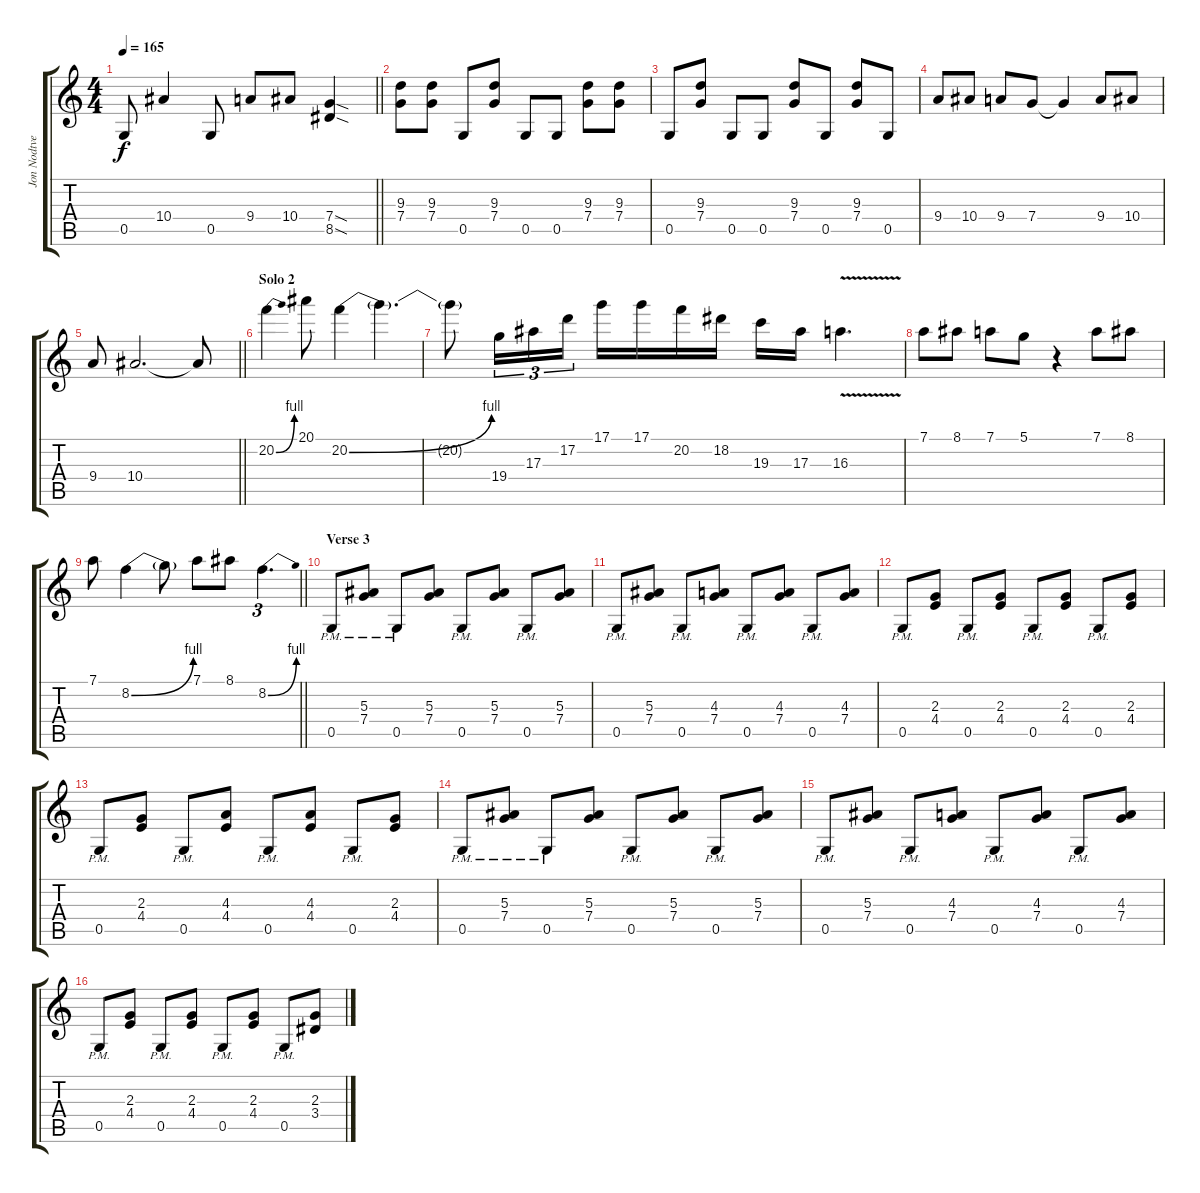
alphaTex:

\track ("Jon Nodtveidt " "Jon Nodtve") {instrument distortionguitar}
\staff {score tabs}
\tuning (D4 A3 F3 C3 G2 D2) {hide}
\ts (4 4)
\tempo 165
\clef g2
\barLineRight lightlight
\ks c
0.5.8{dy f} 10.4.4 0.5.8 9.4.8 10.4.8 (7.4{sod} 8.5{sod}).4 |
(9.3 7.4).8 (9.3 7.4).8 0.5.8 (9.3 7.4).8 0.5.8 0.5.8 (9.3 7.4).8 (9.3 7.4).8 |
0.5.8 (9.3 7.4).8 0.5.8 0.5.8 (9.3 7.4).8 0.5.8 (9.3 7.4).8 0.5.8 |
9.4.8 10.4.8 9.4.8 7.4.8 7.4{t}.4 9.4.8 10.4.8 |
\barLineRight lightlight
9.4.8 10.4.2{d} 10.4{t}.8 |
\section ("" "Solo 2")
20.2{be (bend 0 0 60 4)}.4 20.1.8 20.2{be (bend 0 0 60 4)}.4 20.2{t}.4{d} |
20.2{t}.8 19.4.16{tu (3 2)} 17.3.16{tu (3 2)} 17.2.16{tu (3 2)} 17.1.16 17.1.16 20.2.16 18.2.16 19.3.16 17.3.16 16.3{v}.4{d} |
7.1.8 8.1.8 7.1.8 5.1.8 r.4 7.1.8 8.1.8 |
\barLineRight lightlight
7.1.8 8.2{be (bend 0 0 60 4)}.4 8.2{t}.8 7.1.8 8.1.8 8.2{be (bend 0 0 60 4)}.4{d tu (3 2)} |
\section ("" "Verse 3")
0.5{pm}.8 (5.3{pm} 7.4).8 0.5{pm}.8 (5.3 7.4).8 0.5{pm}.8 (5.3 7.4).8 0.5{pm}.8 (5.3 7.4).8 |
0.5{pm}.8 (5.3 7.4).8 0.5{pm}.8 (4.3 7.4).8 0.5{pm}.8 (4.3 7.4).8 0.5{pm}.8 (4.3 7.4).8 |
0.5{pm}.8 (2.3 4.4).8 0.5{pm}.8 (2.3 4.4).8 0.5{pm}.8 (2.3 4.4).8 0.5{pm}.8 (2.3 4.4).8 |
0.5{pm}.8 (2.3 4.4).8 0.5{pm}.8 (4.3 4.4).8 0.5{pm}.8 (4.3 4.4).8 0.5{pm}.8 (2.3 4.4).8 |
0.5{pm}.8 (5.3{pm} 7.4).8 0.5{pm}.8 (5.3 7.4).8 0.5{pm}.8 (5.3 7.4).8 0.5{pm}.8 (5.3 7.4).8 |
0.5{pm}.8 (5.3 7.4).8 0.5{pm}.8 (4.3 7.4).8 0.5{pm}.8 (4.3 7.4).8 0.5{pm}.8 (4.3 7.4).8 |
0.5{pm}.8 (2.3 4.4).8 0.5{pm}.8 (2.3 4.4).8 0.5{pm}.8 (2.3 4.4).8 0.5{pm}.8 (2.3 3.4).8
